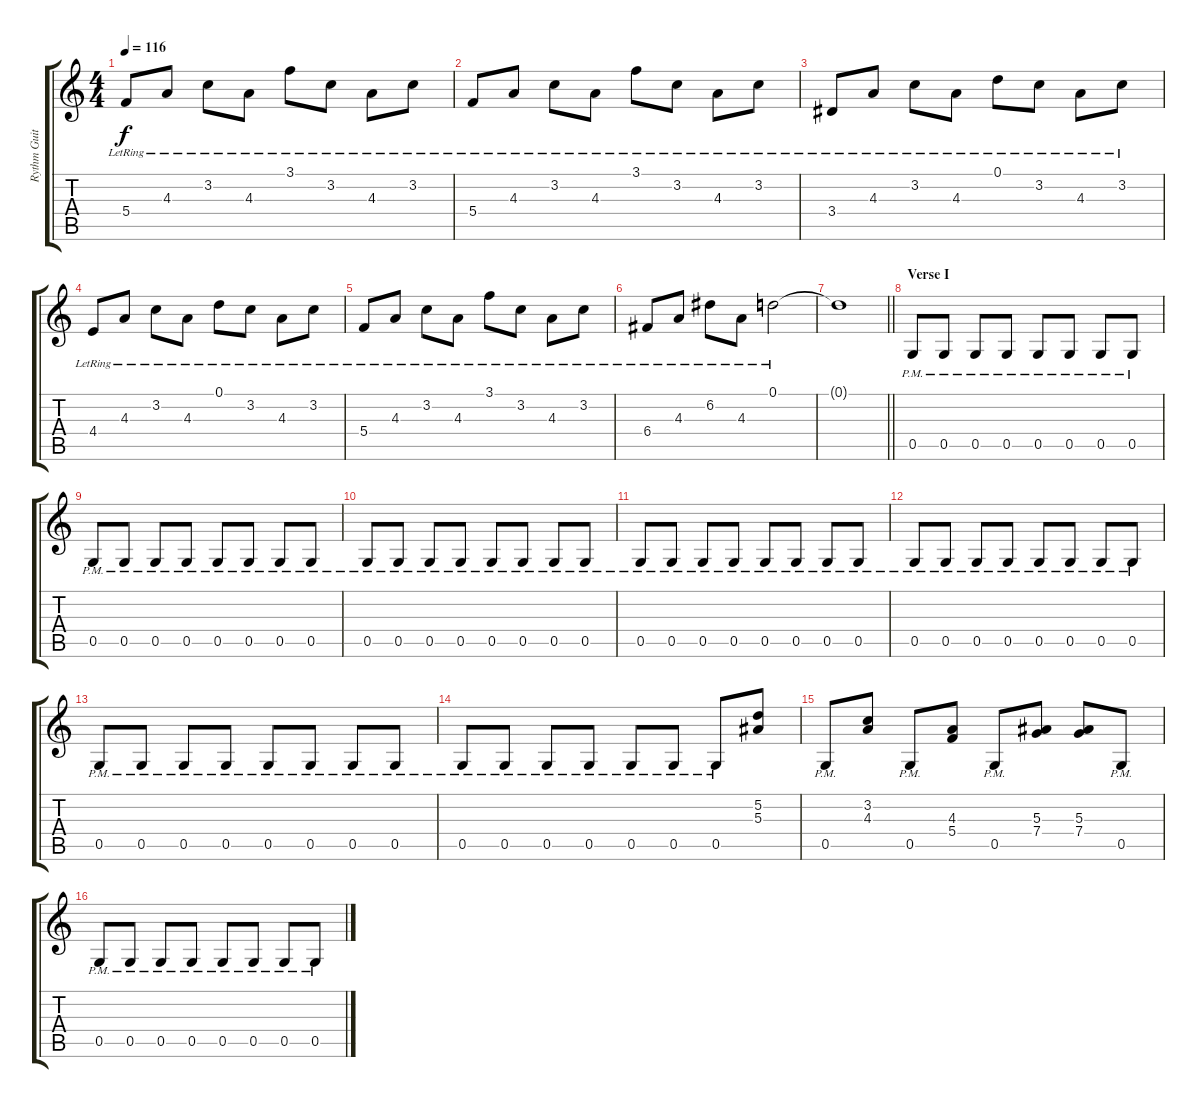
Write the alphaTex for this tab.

\track ("Rythm Guitar I" "Rythm Guit") {instrument distortionguitar}
\staff {score tabs}
\tuning (D4 A3 F3 C3 G2 D2) {hide}
\ts (4 4)
\tempo 116
\clef g2
\ks c
5.4{lr}.8{dy f} 4.3{lr}.8 3.2{lr}.8 4.3{lr}.8 3.1{lr}.8 3.2{lr}.8 4.3{lr}.8 3.2{lr}.8 |
5.4{lr}.8 4.3{lr}.8 3.2{lr}.8 4.3{lr}.8 3.1{lr}.8 3.2{lr}.8 4.3{lr}.8 3.2{lr}.8 |
3.4{lr}.8 4.3{lr}.8 3.2{lr}.8 4.3{lr}.8 0.1{lr}.8 3.2{lr}.8 4.3{lr}.8 3.2{lr}.8 |
4.4{lr}.8 4.3{lr}.8 3.2{lr}.8 4.3{lr}.8 0.1{lr}.8 3.2{lr}.8 4.3{lr}.8 3.2{lr}.8 |
5.4{lr}.8 4.3{lr}.8 3.2{lr}.8 4.3{lr}.8 3.1{lr}.8 3.2{lr}.8 4.3{lr}.8 3.2{lr}.8 |
6.4{lr}.8 4.3{lr}.8 6.2{lr}.8 4.3{lr}.8 0.1{lr}.2 |
\barLineRight lightlight
0.1{t}.1 |
\section ("" "Verse I")
0.5{pm}.8 0.5{pm}.8 0.5{pm}.8 0.5{pm}.8 0.5{pm}.8 0.5{pm}.8 0.5{pm}.8 0.5{pm}.8 |
0.5{pm}.8 0.5{pm}.8 0.5{pm}.8 0.5{pm}.8 0.5{pm}.8 0.5{pm}.8 0.5{pm}.8 0.5{pm}.8 |
0.5{pm}.8 0.5{pm}.8 0.5{pm}.8 0.5{pm}.8 0.5{pm}.8 0.5{pm}.8 0.5{pm}.8 0.5{pm}.8 |
0.5{pm}.8 0.5{pm}.8 0.5{pm}.8 0.5{pm}.8 0.5{pm}.8 0.5{pm}.8 0.5{pm}.8 0.5{pm}.8 |
0.5{pm}.8 0.5{pm}.8 0.5{pm}.8 0.5{pm}.8 0.5{pm}.8 0.5{pm}.8 0.5{pm}.8 0.5{pm}.8 |
0.5{pm}.8 0.5{pm}.8 0.5{pm}.8 0.5{pm}.8 0.5{pm}.8 0.5{pm}.8 0.5{pm}.8 0.5{pm}.8 |
0.5{pm}.8 0.5{pm}.8 0.5{pm}.8 0.5{pm}.8 0.5{pm}.8 0.5{pm}.8 0.5{pm}.8 (5.2 5.3).8 |
0.5{pm}.8 (3.2 4.3).8 0.5{pm}.8 (4.3 5.4).8 0.5{pm}.8 (5.3 7.4).8 (5.3 7.4).8 0.5{pm}.8 |
0.5{pm}.8 0.5{pm}.8 0.5{pm}.8 0.5{pm}.8 0.5{pm}.8 0.5{pm}.8 0.5{pm}.8 0.5{pm}.8
